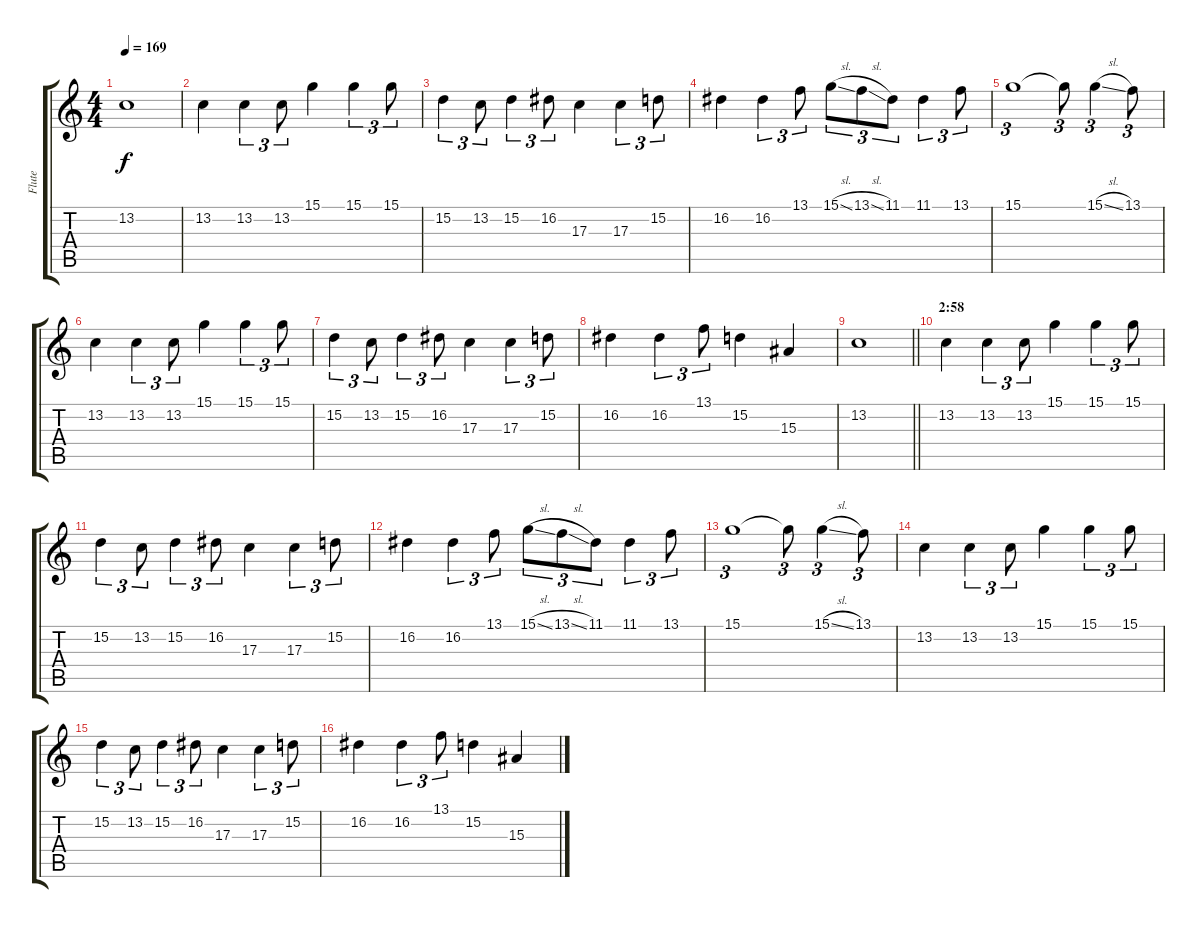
\track ("Flute" "Flute") {instrument flute}
\staff {score tabs}
\tuning (E4 B3 G3 D3 A2 E2) {hide}
\ts (4 4)
\tempo 169
\clef g2
\ks c
13.2.1{dy f} |
13.2.4 13.2.4{tu (3 2)} 13.2.8{tu (3 2)} 15.1.4 15.1.4{tu (3 2)} 15.1.8{tu (3 2)} |
15.2.4{tu (3 2)} 13.2.8{tu (3 2)} 15.2.4{tu (3 2)} 16.2.8{tu (3 2)} 17.3.4 17.3.4{tu (3 2)} 15.2.8{tu (3 2)} |
16.2.4 16.2.4{tu (3 2)} 13.1.8{tu (3 2)} 15.1{sl}.8{tu (3 2)} 13.1{sl}.8{tu (3 2)} 11.1.8{tu (3 2)} 11.1.4{tu (3 2)} 13.1.8{tu (3 2)} |
15.1.1{tu (3 2)} 15.1{t}.8{tu (3 2)} 15.1{sl}.4{tu (3 2)} 13.1.8{tu (3 2)} |
13.2.4 13.2.4{tu (3 2)} 13.2.8{tu (3 2)} 15.1.4 15.1.4{tu (3 2)} 15.1.8{tu (3 2)} |
15.2.4{tu (3 2)} 13.2.8{tu (3 2)} 15.2.4{tu (3 2)} 16.2.8{tu (3 2)} 17.3.4 17.3.4{tu (3 2)} 15.2.8{tu (3 2)} |
16.2.4 16.2.4{tu (3 2)} 13.1.8{tu (3 2)} 15.2.4 15.3.4 |
\barLineRight lightlight
13.2.1 |
\section ("" "2:58")
13.2.4 13.2.4{tu (3 2)} 13.2.8{tu (3 2)} 15.1.4 15.1.4{tu (3 2)} 15.1.8{tu (3 2)} |
15.2.4{tu (3 2)} 13.2.8{tu (3 2)} 15.2.4{tu (3 2)} 16.2.8{tu (3 2)} 17.3.4 17.3.4{tu (3 2)} 15.2.8{tu (3 2)} |
16.2.4 16.2.4{tu (3 2)} 13.1.8{tu (3 2)} 15.1{sl}.8{tu (3 2)} 13.1{sl}.8{tu (3 2)} 11.1.8{tu (3 2)} 11.1.4{tu (3 2)} 13.1.8{tu (3 2)} |
15.1.1{tu (3 2)} 15.1{t}.8{tu (3 2)} 15.1{sl}.4{tu (3 2)} 13.1.8{tu (3 2)} |
13.2.4 13.2.4{tu (3 2)} 13.2.8{tu (3 2)} 15.1.4 15.1.4{tu (3 2)} 15.1.8{tu (3 2)} |
15.2.4{tu (3 2)} 13.2.8{tu (3 2)} 15.2.4{tu (3 2)} 16.2.8{tu (3 2)} 17.3.4 17.3.4{tu (3 2)} 15.2.8{tu (3 2)} |
16.2.4 16.2.4{tu (3 2)} 13.1.8{tu (3 2)} 15.2.4 15.3.4
